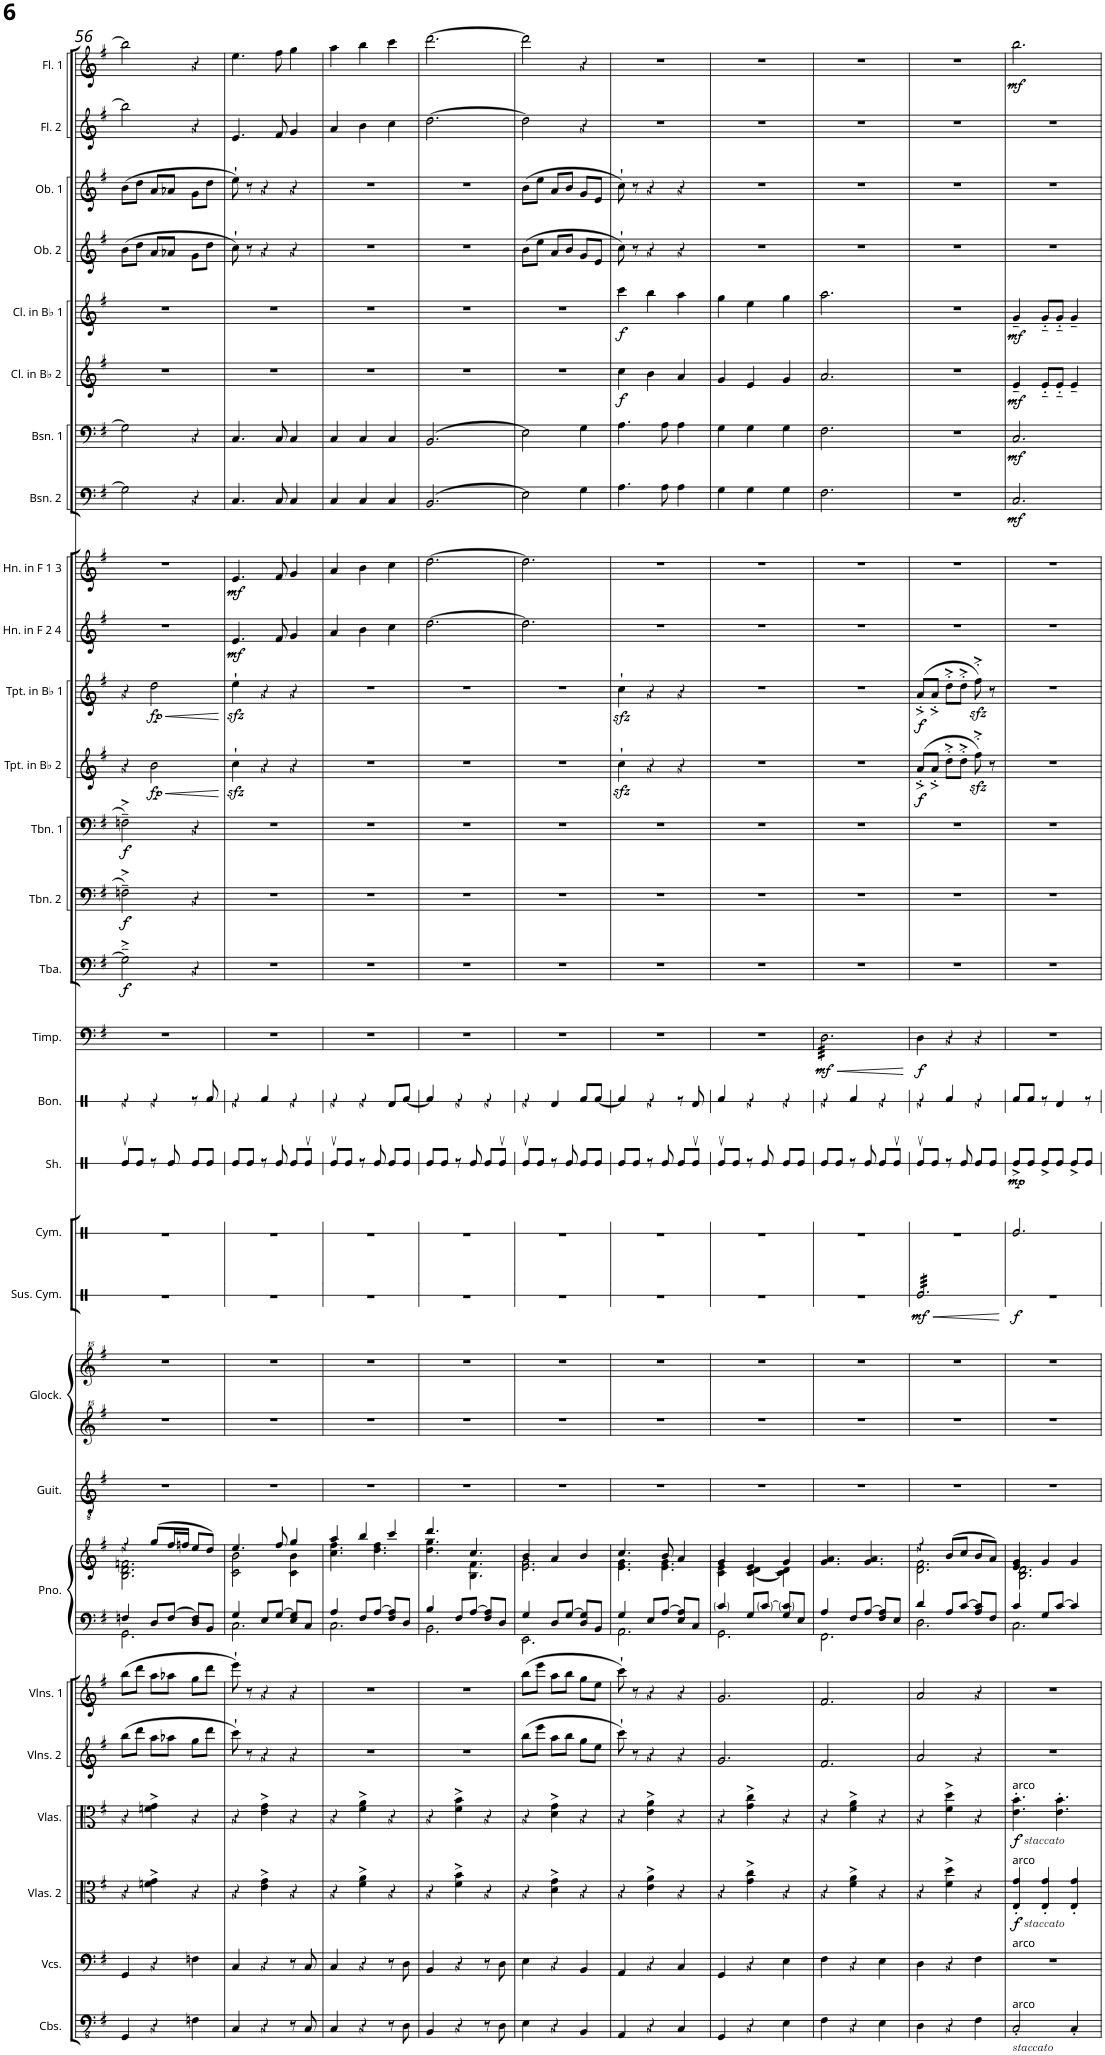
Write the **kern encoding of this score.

**kern	**kern	**kern	**dynam	**kern	**dynam	**kern	**kern	**kern	**kern	**kern	**kern	**kern	**kern	**dynam	**kern	**kern	**dynam	**kern	**kern	**dynam	**kern	**dynam	**kern	**dynam	**kern	**dynam	**kern	**dynam	**kern	**dynam	**kern	**dynam	**kern	**dynam	**kern	**dynam	**kern	**dynam	**kern	**dynam	**kern	**dynam	**kern	**kern	**kern	**kern	**dynam
*part29	*part28	*part27	*part27	*part26	*part26	*part25	*part24	*part23	*part23	*part22	*part21	*part21	*part20	*part20	*part19	*part18	*part18	*part17	*part16	*part16	*part15	*part15	*part14	*part14	*part13	*part13	*part12	*part12	*part11	*part11	*part10	*part10	*part9	*part9	*part8	*part8	*part7	*part7	*part6	*part6	*part5	*part5	*part4	*part3	*part2	*part1	*part1
*staff31	*staff30	*staff29	*staff29	*staff28	*staff28	*staff27	*staff26	*staff25	*staff24	*staff23	*staff22	*staff21	*staff20	*staff20	*staff19	*staff18	*staff18	*staff17	*staff16	*staff16	*staff15	*staff15	*staff14	*staff14	*staff13	*staff13	*staff12	*staff12	*staff11	*staff11	*staff10	*staff10	*staff9	*staff9	*staff8	*staff8	*staff7	*staff7	*staff6	*staff6	*staff5	*staff5	*staff4	*staff3	*staff2	*staff1	*staff1
*I"Contrabasses	*I"Violoncellos	*I"Violas 2	*	*I"Violas	*	*I"Violins 2	*I"Violins 1	*I"Piano	*	*I"Classical Guitar	*I"Glockenspiel	*	*I"Suspended Cymbal	*	*I"Cymbals	*I"Shaker	*	*I"Bongos	*I"Timpani	*	*I"Tuba	*	*I"Trombone 2	*	*I"Trombone 1	*	*I"Trumpet in Bb 2	*	*I"Trumpet in Bb 1	*	*I"Horn in F 2 &amp; 4	*	*I"Horn in F 1 &amp; 3	*	*I"Bassoon 2	*	*I"Bassoon 1	*	*I"Clarinet in Bb 2	*	*I"Clarinet in Bb 1	*	*I"Oboe 2	*I"Oboe 1	*I"Flute 2	*I"Flute 1	*
*I'Cbs.	*I'Vcs.	*I'Vlas. 2	*	*I'Vlas.	*	*I'Vlns. 2	*I'Vlns. 1	*I'Pno.	*	*I'Guit.	*I'Glock.	*	*I'Sus. Cym.	*	*I'Cym.	*I'Sh.	*	*I'Bon.	*I'Timp.	*	*I'Tba.	*	*I'Tbn. 2	*	*I'Tbn. 1	*	*I'Tpt. in Bb 2	*	*I'Tpt. in Bb 1	*	*I'Hn. in F 2 4	*	*I'Hn. in F 1 3	*	*I'Bsn. 2	*	*I'Bsn. 1	*	*I'Cl. in Bb 2	*	*I'Cl. in Bb 1	*	*I'Ob. 2	*I'Ob. 1	*I'Fl. 2	*I'Fl. 1	*
!!LO:PB:g=z
*clefFv4	*clefF4	*clefC3	*	*clefC3	*	*clefG2	*clefG2	*clefF4	*clefG2	*clefGv2	*clefG^^2	*clefG^^2	*clefX	*	*clefX	*clefX	*	*clefX	*clefF4	*	*clefF4	*	*clefF4	*	*clefF4	*	*clefG2	*	*clefG2	*	*clefG2	*	*clefG2	*	*clefF4	*	*clefF4	*	*clefG2	*	*clefG2	*	*clefG2	*clefG2	*clefG2	*clefG2	*
*	*	*	*	*	*	*	*	*	*	*	*	*	*	*	*	*	*	*	*	*	*	*	*	*	*	*	*Trd1c2	*	*Trd1c2	*	*Trd4c7	*	*Trd4c7	*	*	*	*	*	*Trd1c2	*	*Trd1c2	*	*	*	*	*	*
*k[f#]	*k[f#]	*k[f#]	*	*k[f#]	*	*k[f#]	*k[f#]	*k[f#]	*k[f#]	*k[f#]	*k[f#]	*k[f#]	*k[]	*	*k[]	*k[]	*	*k[]	*k[f#]	*	*k[f#]	*	*k[f#]	*	*k[f#]	*	*k[f#]	*	*k[f#]	*	*k[f#]	*	*k[f#]	*	*k[f#]	*	*k[f#]	*	*k[f#]	*	*k[f#]	*	*k[f#]	*k[f#]	*k[f#]	*k[f#]	*
*M3/4	*M3/4	*M3/4	*	*M3/4	*	*M3/4	*M3/4	*M3/4	*M3/4	*M3/4	*M3/4	*M3/4	*M3/4	*	*M3/4	*M3/4	*	*M3/4	*M3/4	*	*M3/4	*	*M3/4	*	*M3/4	*	*M3/4	*	*M3/4	*	*M3/4	*	*M3/4	*	*M3/4	*	*M3/4	*	*M3/4	*	*M3/4	*	*M3/4	*M3/4	*M3/4	*M3/4	*
=56	=56	=56	=56	=56	=56	=56	=56	=56	=56	=56	=56	=56	=56	=56	=56	=56	=56	=56	=56	=56	=56	=56	=56	=56	=56	=56	=56	=56	=56	=56	=56	=56	=56	=56	=56	=56	=56	=56	=56	=56	=56	=56	=56	=56	=56	=56	=56
*	*	*	*	*	*	*	*	*^	*^	*	*	*	*	*	*	*	*	*	*	*	*	*	*	*	*	*	*	*	*	*	*	*	*	*	*	*	*	*	*	*	*	*	*	*	*	*	*
!	!	!	!	!	!	!	!	!	!	!	!	!	!	!	!	!	!	!	!	!	!	!	!	!LO:DY:b	!	!LO:DY:b	!	!LO:DY:b	!	!	!	!	!	!	!	!	!	!	!	!	!	!	!	!	!	!	!	!	!
4GGG/	4GG/	4r	.	4r	.	(8bb\L	(8bb\L	4Fn/	2.GG\	4r	2.B\ 2.d\ 2.fn\	2.r	2.r	2.r	2.r	.	2.r	8Rev/L	.	4r	2.r	.	2G~^\]	f	2Fn~^\	f	2Fn~^\	f	4r	.	4r	.	2.r	.	2.r	.	2G\]	.	2G\]	.	2.r	.	2.r	.	(8b\L	(8b\L	2bb\]	2bb\]	.
.	.	.	.	.	.	8ddd\J	8ddd\J	.	.	.	.	.	.	.	.	.	.	8Re/J	.	.	.	.	.	.	.	.	.	.	.	.	.	.	.	.	.	.	.	.	.	.	.	.	.	.	8dd\J	8dd\J	.	.	.
!	!	!	!	!	!	!	!	!	!	!	!	!	!	!	!	!	!	!	!	!	!	!	!	!	!	!	!	!	!	!LO:DY:b	!	!LO:DY:b	!	!	!	!	!	!	!	!	!	!	!	!	!	!	!	!	!
4r	4r	4fn\^ 4g\^	.	4fn\^ 4g\^	.	8aa\L	8aa\L	8D/L	.	(8gg/L	.	.	.	.	.	.	.	8r	.	4r	.	.	.	.	.	.	.	.	2b\	fp	2dd\	fp	.	.	.	.	.	.	.	.	.	.	.	.	8a/L	8a/L	.	.	.
.	.	.	.	.	.	8aa-X\J	8aa-X\J	[8F/J	.	16ff#/L	.	.	.	.	.	.	.	8Re/	.	.	.	.	.	.	.	.	.	.	.	.	.	.	.	.	.	.	.	.	.	.	.	.	.	.	8a-X/J	8a-X/J	.	.	.
.	.	.	.	.	.	.	.	.	.	16ffn/JJ	.	.	.	.	.	.	.	.	.	.	.	.	.	.	.	.	.	.	.	.	.	.	.	.	.	.	.	.	.	.	.	.	.	.	.	.	.	.	.
4FFn\	4Fn\	4r	.	4r	.	8gg\L	8gg\L	8D/ 8F/]L	.	8ee/L	.	.	.	.	.	.	.	8Re/L	.	8r	.	.	4r	.	4r	.	4r	.	.	.	.	.	.	.	.	.	4r	.	4r	.	.	.	.	.	8g\L	8g\L	4r	4r	.
.	.	.	.	.	.	8ddd\J	8ddd\J	8BB/J	.	8dd/J)	.	.	.	.	.	.	.	8Re/J	.	8Rf/	.	.	.	.	.	.	.	.	.	.	.	.	.	.	.	.	.	.	.	.	.	.	.	.	8dd\J	8dd\J	.	.	.
=57	=57	=57	=57	=57	=57	=57	=57	=57	=57	=57	=57	=57	=57	=57	=57	=57	=57	=57	=57	=57	=57	=57	=57	=57	=57	=57	=57	=57	=57	=57	=57	=57	=57	=57	=57	=57	=57	=57	=57	=57	=57	=57	=57	=57	=57	=57	=57	=57	=57
!	!	!	!	!	!	!	!	!	!	!	!	!	!	!	!	!	!	!	!	!	!	!	!	!	!	!	!	!	!	!	!	!	!	!LO:DY:b	!	!LO:DY:b	!	!	!	!	!	!	!	!	!	!	!	!	!
4CC/	4C/	4r	.	4r	.	8ccc`\)	8eee`\)	4G/	2.C\	4.ee/	2c\ 2b\	2.r	2.r	2.r	2.r	.	2.r	8Re/L	.	4r	2.r	.	2.r	.	2.r	.	2.r	.	4cczz<`\	.	4eezz<`\	.	4.e/	mf	4.e/	mf	4.C/	.	4.C/	.	2.r	.	2.r	.	8cc`\)	8ee`\)	4.e/	4.ee\	.
.	.	.	.	.	.	8r	8r	.	.	.	.	.	.	.	.	.	.	8Re/J	.	.	.	.	.	.	.	.	.	.	.	.	.	.	.	.	.	.	.	.	.	.	.	.	.	.	8r	8r	.	.	.
4r	4r	4e\^ 4g\^	.	4e\^ 4g\^	.	4r	4r	8E/L	.	.	.	.	.	.	.	.	.	8r	.	4Rf/	.	.	.	.	.	.	.	.	4r	.	4r	.	.	.	.	.	.	.	.	.	.	.	.	.	4r	4r	.	.	.
.	.	.	.	.	.	.	.	[8G/J	.	8ff#/	.	.	.	.	.	.	.	8Re/	.	.	.	.	.	.	.	.	.	.	.	.	.	.	8f#/	.	8f#/	.	8C/	.	8C/	.	.	.	.	.	.	.	8f#/	8ff#\	.
8r	8r	4r	.	4r	.	4r	4r	8E/ 8G/]L	.	4gg/	4c\ 4b\	.	.	.	.	.	.	8Re/L	.	4r	.	.	.	.	.	.	.	.	4r	.	4r	.	4g/	.	4g/	.	4C/	.	4C/	.	.	.	.	.	4r	4r	4g/	4gg\	.
8CC/	8C/	.	.	.	.	.	.	8C/J	.	.	.	.	.	.	.	.	.	8Rev/J	.	.	.	.	.	.	.	.	.	.	.	.	.	.	.	.	.	.	.	.	.	.	.	.	.	.	.	.	.	.	.
=58	=58	=58	=58	=58	=58	=58	=58	=58	=58	=58	=58	=58	=58	=58	=58	=58	=58	=58	=58	=58	=58	=58	=58	=58	=58	=58	=58	=58	=58	=58	=58	=58	=58	=58	=58	=58	=58	=58	=58	=58	=58	=58	=58	=58	=58	=58	=58	=58	=58
4CC/	4C/	4r	.	4r	.	2.r	2.r	4A/	2.C\	4aa/	4.cc\ 4.ff#\	2.r	2.r	2.r	2.r	.	2.r	8Rev/L	.	4r	2.r	.	2.r	.	2.r	.	2.r	.	2.r	.	2.r	.	4a/	.	4a/	.	4C/	.	4C/	.	2.r	.	2.r	.	2.r	2.r	4a/	4aa\	.
.	.	.	.	.	.	.	.	.	.	.	.	.	.	.	.	.	.	8Re/J	.	.	.	.	.	.	.	.	.	.	.	.	.	.	.	.	.	.	.	.	.	.	.	.	.	.	.	.	.	.	.
4r	4r	4f#\^ 4a\^	.	4f#\^ 4a\^	.	.	.	8F#/L	.	4bb/	.	.	.	.	.	.	.	8r	.	4r	.	.	.	.	.	.	.	.	.	.	.	.	4b\	.	4b\	.	4C/	.	4C/	.	.	.	.	.	.	.	4b\	4bb\	.
.	.	.	.	.	.	.	.	[8A/J	.	.	4.dd\ 4.ff#\	.	.	.	.	.	.	8Re/	.	.	.	.	.	.	.	.	.	.	.	.	.	.	.	.	.	.	.	.	.	.	.	.	.	.	.	.	.	.	.
8r	8r	4r	.	4r	.	.	.	8F#/ 8A/]L	.	4ccc/	.	.	.	.	.	.	.	8Re/L	.	8Rd/L	.	.	.	.	.	.	.	.	.	.	.	.	4cc\	.	4cc\	.	4C/	.	4C/	.	.	.	.	.	.	.	4cc\	4ccc\	.
8DD\	8D\	.	.	.	.	.	.	8D/J	.	.	.	.	.	.	.	.	.	8Re/J	.	[8Rf/J	.	.	.	.	.	.	.	.	.	.	.	.	.	.	.	.	.	.	.	.	.	.	.	.	.	.	.	.	.
=59	=59	=59	=59	=59	=59	=59	=59	=59	=59	=59	=59	=59	=59	=59	=59	=59	=59	=59	=59	=59	=59	=59	=59	=59	=59	=59	=59	=59	=59	=59	=59	=59	=59	=59	=59	=59	=59	=59	=59	=59	=59	=59	=59	=59	=59	=59	=59	=59	=59
4BBB/	4BB/	4r	.	4r	.	2.r	2.r	4B/	2.BB\	4.ddd/	4.dd\ 4.gg\	2.r	2.r	2.r	2.r	.	2.r	8Re/L	.	4Rf/]	2.r	.	2.r	.	2.r	.	2.r	.	2.r	.	2.r	.	[2.dd\	.	[2.dd\	.	(2.BB/	.	(2.BB/	.	2.r	.	2.r	.	2.r	2.r	[2.dd\	[2.ddd\	.
.	.	.	.	.	.	.	.	.	.	.	.	.	.	.	.	.	.	8Re/J	.	.	.	.	.	.	.	.	.	.	.	.	.	.	.	.	.	.	.	.	.	.	.	.	.	.	.	.	.	.	.
4r	4r	4f#\^ 4b\^	.	4f#\^ 4b\^	.	.	.	8F#/L	.	.	.	.	.	.	.	.	.	8r	.	4r	.	.	.	.	.	.	.	.	.	.	.	.	.	.	.	.	.	.	.	.	.	.	.	.	.	.	.	.	.
.	.	.	.	.	.	.	.	[8A/J	.	4.cc/	4.B\ 4.f#\	.	.	.	.	.	.	8Re/	.	.	.	.	.	.	.	.	.	.	.	.	.	.	.	.	.	.	.	.	.	.	.	.	.	.	.	.	.	.	.
8r	8r	4r	.	4r	.	.	.	8F#/ 8A/]L	.	.	.	.	.	.	.	.	.	8Re/L	.	4r	.	.	.	.	.	.	.	.	.	.	.	.	.	.	.	.	.	.	.	.	.	.	.	.	.	.	.	.	.
8DD\	8D\	.	.	.	.	.	.	8D/J	.	.	.	.	.	.	.	.	.	8Rev/J	.	.	.	.	.	.	.	.	.	.	.	.	.	.	.	.	.	.	.	.	.	.	.	.	.	.	.	.	.	.	.
=60	=60	=60	=60	=60	=60	=60	=60	=60	=60	=60	=60	=60	=60	=60	=60	=60	=60	=60	=60	=60	=60	=60	=60	=60	=60	=60	=60	=60	=60	=60	=60	=60	=60	=60	=60	=60	=60	=60	=60	=60	=60	=60	=60	=60	=60	=60	=60	=60	=60
4EE\	4E\	4r	.	4r	.	(8bb\L	(8bb\L	4G/	2.EE\	4b/	2.e\ 2.g\	2.r	2.r	2.r	2.r	.	2.r	8Rev/L	.	4r	2.r	.	2.r	.	2.r	.	2.r	.	2.r	.	2.r	.	2.dd\]	.	2.dd\]	.	2E\)	.	2E\)	.	2.r	.	2.r	.	(8b\L	(8b\L	2dd\]	2ddd\]	.
.	.	.	.	.	.	8eee\J	8eee\J	.	.	.	.	.	.	.	.	.	.	8Re/J	.	.	.	.	.	.	.	.	.	.	.	.	.	.	.	.	.	.	.	.	.	.	.	.	.	.	8ee\J	8ee\J	.	.	.
4r	4r	4d\^ 4g\^	.	4d\^ 4g\^	.	8aa\L	8aa\L	8D/L	.	4a/	.	.	.	.	.	.	.	8r	.	4Rd/	.	.	.	.	.	.	.	.	.	.	.	.	.	.	.	.	.	.	.	.	.	.	.	.	8a/L	8a/L	.	.	.
.	.	.	.	.	.	8bb\J	8bb\J	[8G/J	.	.	.	.	.	.	.	.	.	8Re/	.	.	.	.	.	.	.	.	.	.	.	.	.	.	.	.	.	.	.	.	.	.	.	.	.	.	8b/J	8b/J	.	.	.
4BBB/	4BB/	4r	.	4r	.	8gg\L	8gg\L	8D/ 8G/]L	.	4b/	.	.	.	.	.	.	.	8Re/L	.	8Rf/L	.	.	.	.	.	.	.	.	.	.	.	.	.	.	.	.	4G\	.	4G\	.	.	.	.	.	8g/L	8g/L	4r	4r	.
.	.	.	.	.	.	8ee\J	8ee\J	8BB/J	.	.	.	.	.	.	.	.	.	8Re/J	.	[8Rf/J	.	.	.	.	.	.	.	.	.	.	.	.	.	.	.	.	.	.	.	.	.	.	.	.	8e/J	8e/J	.	.	.
=61	=61	=61	=61	=61	=61	=61	=61	=61	=61	=61	=61	=61	=61	=61	=61	=61	=61	=61	=61	=61	=61	=61	=61	=61	=61	=61	=61	=61	=61	=61	=61	=61	=61	=61	=61	=61	=61	=61	=61	=61	=61	=61	=61	=61	=61	=61	=61	=61	=61
!	!	!	!	!	!	!	!	!	!	!	!	!	!	!	!	!	!	!	!	!	!	!	!	!	!	!	!	!	!	!	!	!	!	!	!	!	!	!	!	!	!	!LO:DY:b	!	!LO:DY:b	!	!	!	!	!
4AAA/	4AA/	4r	.	4r	.	8ccc`\)	8ccc`\)	4G/	2.AA\	4.cc/	4.e\ 4.g\	2.r	2.r	2.r	2.r	.	2.r	8Re/L	.	4Rf/]	2.r	.	2.r	.	2.r	.	2.r	.	4cczz<`\	.	4cczz<`\	.	2.r	.	2.r	.	4.A\	.	4.A\	.	4cc\	f	4ccc\	f	8cc`\)	8cc`\)	2.r	2.r	.
.	.	.	.	.	.	8r	8r	.	.	.	.	.	.	.	.	.	.	8Re/J	.	.	.	.	.	.	.	.	.	.	.	.	.	.	.	.	.	.	.	.	.	.	.	.	.	.	8r	8r	.	.	.
4r	4r	4e\^ 4a\^	.	4e\^ 4a\^	.	4r	4r	8E/L	.	.	.	.	.	.	.	.	.	8r	.	4r	.	.	.	.	.	.	.	.	4r	.	4r	.	.	.	.	.	.	.	.	.	4b\	.	4bb\	.	4r	4r	.	.	.
.	.	.	.	.	.	.	.	[8A/J	.	8b/	4.e\ 4.g\	.	.	.	.	.	.	8Re/	.	.	.	.	.	.	.	.	.	.	.	.	.	.	.	.	.	.	8A\	.	8A\	.	.	.	.	.	.	.	.	.	.
4CC/	4C/	4r	.	4r	.	4r	4r	8E/ 8A/]L	.	4a/	.	.	.	.	.	.	.	8Re/L	.	8r	.	.	.	.	.	.	.	.	4r	.	4r	.	.	.	.	.	4A\	.	4A\	.	4a/	.	4aa\	.	4r	4r	.	.	.
.	.	.	.	.	.	.	.	8C/J	.	.	.	.	.	.	.	.	.	8Rev/J	.	8Rd/	.	.	.	.	.	.	.	.	.	.	.	.	.	.	.	.	.	.	.	.	.	.	.	.	.	.	.	.	.
=62	=62	=62	=62	=62	=62	=62	=62	=62	=62	=62	=62	=62	=62	=62	=62	=62	=62	=62	=62	=62	=62	=62	=62	=62	=62	=62	=62	=62	=62	=62	=62	=62	=62	=62	=62	=62	=62	=62	=62	=62	=62	=62	=62	=62	=62	=62	=62	=62	=62
4GGG/	4GG/	4r	.	4r	.	2.g/	2.g/	4c/	2.GG\	4g/	4c\ 4e\	2.r	2.r	2.r	2.r	.	2.r	8Rev/L	.	4Rf/	2.r	.	2.r	.	2.r	.	2.r	.	2.r	.	2.r	.	2.r	.	2.r	.	4G\	.	4G\	.	4g/	.	4gg\	.	2.r	2.r	2.r	2.r	.
.	.	.	.	.	.	.	.	.	.	.	.	.	.	.	.	.	.	8Re/J	.	.	.	.	.	.	.	.	.	.	.	.	.	.	.	.	.	.	.	.	.	.	.	.	.	.	.	.	.	.	.
4r	4r	4g\^ 4cc\^	.	4g\^ 4cc\^	.	.	.	8G/L	.	4e/	[4c\ 4d\	.	.	.	.	.	.	8r	.	4r	.	.	.	.	.	.	.	.	.	.	.	.	.	.	.	.	4G\	.	4G\	.	4e/	.	4ee\	.	.	.	.	.	.
.	.	.	.	.	.	.	.	[8c/J	.	.	.	.	.	.	.	.	.	8Re/	.	.	.	.	.	.	.	.	.	.	.	.	.	.	.	.	.	.	.	.	.	.	.	.	.	.	.	.	.	.	.
4EE\	4E\	4r	.	4r	.	.	.	8G/ 8c/]L	.	4g/	4c\] 4d\	.	.	.	.	.	.	8Re/L	.	4r	.	.	.	.	.	.	.	.	.	.	.	.	.	.	.	.	4G\	.	4G\	.	4g/	.	4gg\	.	.	.	.	.	.
.	.	.	.	.	.	.	.	8E/J	.	.	.	.	.	.	.	.	.	8Re/J	.	.	.	.	.	.	.	.	.	.	.	.	.	.	.	.	.	.	.	.	.	.	.	.	.	.	.	.	.	.	.
*	*	*	*	*	*	*	*	*	*	*v	*v	*	*	*	*	*	*	*	*	*	*	*	*	*	*	*	*	*	*	*	*	*	*	*	*	*	*	*	*	*	*	*	*	*	*	*	*	*	*
=63	=63	=63	=63	=63	=63	=63	=63	=63	=63	=63	=63	=63	=63	=63	=63	=63	=63	=63	=63	=63	=63	=63	=63	=63	=63	=63	=63	=63	=63	=63	=63	=63	=63	=63	=63	=63	=63	=63	=63	=63	=63	=63	=63	=63	=63	=63	=63	=63
!	!	!	!	!	!	!	!	!	!	!	!	!	!	!	!	!	!	!	!	!	!LO:DY:b	!	!	!	!	!	!	!	!	!	!	!	!	!	!	!	!	!	!	!	!	!	!	!	!	!	!	!
*	*	*	*	*	*	*	*	*	*	*	*	*	*	*	*	*	*	*	*	*tremolo	*	*	*	*	*	*	*	*	*	*	*	*	*	*	*	*	*	*	*	*	*	*	*	*	*	*	*	*
4FF#\	4F#\	4r	.	4r	.	2.f#/	2.f#/	4A/	2.FF#\	4.g/ 4.a/	2.r	2.r	2.r	2.r	.	2.r	8Re/L	.	4r	32D\LLL	mf	2.r	.	2.r	.	2.r	.	2.r	.	2.r	.	2.r	.	2.r	.	2.F#\	.	2.F#\	.	2.a/	.	2.aa\	.	2.r	2.r	2.r	2.r	.
.	.	.	.	.	.	.	.	.	.	.	.	.	.	.	.	.	.	.	.	32D\	.	.	.	.	.	.	.	.	.	.	.	.	.	.	.	.	.	.	.	.	.	.	.	.	.	.	.	.
.	.	.	.	.	.	.	.	.	.	.	.	.	.	.	.	.	.	.	.	32D\	.	.	.	.	.	.	.	.	.	.	.	.	.	.	.	.	.	.	.	.	.	.	.	.	.	.	.	.
.	.	.	.	.	.	.	.	.	.	.	.	.	.	.	.	.	.	.	.	32D\	.	.	.	.	.	.	.	.	.	.	.	.	.	.	.	.	.	.	.	.	.	.	.	.	.	.	.	.
.	.	.	.	.	.	.	.	.	.	.	.	.	.	.	.	.	8Re/J	.	.	32D\	.	.	.	.	.	.	.	.	.	.	.	.	.	.	.	.	.	.	.	.	.	.	.	.	.	.	.	.
.	.	.	.	.	.	.	.	.	.	.	.	.	.	.	.	.	.	.	.	32D\	.	.	.	.	.	.	.	.	.	.	.	.	.	.	.	.	.	.	.	.	.	.	.	.	.	.	.	.
.	.	.	.	.	.	.	.	.	.	.	.	.	.	.	.	.	.	.	.	32D\	.	.	.	.	.	.	.	.	.	.	.	.	.	.	.	.	.	.	.	.	.	.	.	.	.	.	.	.
.	.	.	.	.	.	.	.	.	.	.	.	.	.	.	.	.	.	.	.	32D\	.	.	.	.	.	.	.	.	.	.	.	.	.	.	.	.	.	.	.	.	.	.	.	.	.	.	.	.
4r	4r	4f#\^ 4a\^	.	4f#\^ 4a\^	.	.	.	8F#/L	.	.	.	.	.	.	.	.	8r	.	4Rf/	32D\	.	.	.	.	.	.	.	.	.	.	.	.	.	.	.	.	.	.	.	.	.	.	.	.	.	.	.	.
.	.	.	.	.	.	.	.	.	.	.	.	.	.	.	.	.	.	.	.	32D\	.	.	.	.	.	.	.	.	.	.	.	.	.	.	.	.	.	.	.	.	.	.	.	.	.	.	.	.
.	.	.	.	.	.	.	.	.	.	.	.	.	.	.	.	.	.	.	.	32D\	.	.	.	.	.	.	.	.	.	.	.	.	.	.	.	.	.	.	.	.	.	.	.	.	.	.	.	.
.	.	.	.	.	.	.	.	.	.	.	.	.	.	.	.	.	.	.	.	32D\	.	.	.	.	.	.	.	.	.	.	.	.	.	.	.	.	.	.	.	.	.	.	.	.	.	.	.	.
.	.	.	.	.	.	.	.	[8A/J	.	4.g/ 4.a/	.	.	.	.	.	.	8Re/	.	.	32D\	.	.	.	.	.	.	.	.	.	.	.	.	.	.	.	.	.	.	.	.	.	.	.	.	.	.	.	.
.	.	.	.	.	.	.	.	.	.	.	.	.	.	.	.	.	.	.	.	32D\	.	.	.	.	.	.	.	.	.	.	.	.	.	.	.	.	.	.	.	.	.	.	.	.	.	.	.	.
.	.	.	.	.	.	.	.	.	.	.	.	.	.	.	.	.	.	.	.	32D\	.	.	.	.	.	.	.	.	.	.	.	.	.	.	.	.	.	.	.	.	.	.	.	.	.	.	.	.
.	.	.	.	.	.	.	.	.	.	.	.	.	.	.	.	.	.	.	.	32D\	.	.	.	.	.	.	.	.	.	.	.	.	.	.	.	.	.	.	.	.	.	.	.	.	.	.	.	.
4EE\	4E\	4r	.	4r	.	.	.	8F#/ 8A/]L	.	.	.	.	.	.	.	.	8Re/L	.	4r	32D\	.	.	.	.	.	.	.	.	.	.	.	.	.	.	.	.	.	.	.	.	.	.	.	.	.	.	.	.
.	.	.	.	.	.	.	.	.	.	.	.	.	.	.	.	.	.	.	.	32D\	.	.	.	.	.	.	.	.	.	.	.	.	.	.	.	.	.	.	.	.	.	.	.	.	.	.	.	.
.	.	.	.	.	.	.	.	.	.	.	.	.	.	.	.	.	.	.	.	32D\	.	.	.	.	.	.	.	.	.	.	.	.	.	.	.	.	.	.	.	.	.	.	.	.	.	.	.	.
.	.	.	.	.	.	.	.	.	.	.	.	.	.	.	.	.	.	.	.	32D\	.	.	.	.	.	.	.	.	.	.	.	.	.	.	.	.	.	.	.	.	.	.	.	.	.	.	.	.
.	.	.	.	.	.	.	.	8E/J	.	.	.	.	.	.	.	.	8Rev/J	.	.	32D\	.	.	.	.	.	.	.	.	.	.	.	.	.	.	.	.	.	.	.	.	.	.	.	.	.	.	.	.
.	.	.	.	.	.	.	.	.	.	.	.	.	.	.	.	.	.	.	.	32D\	.	.	.	.	.	.	.	.	.	.	.	.	.	.	.	.	.	.	.	.	.	.	.	.	.	.	.	.
.	.	.	.	.	.	.	.	.	.	.	.	.	.	.	.	.	.	.	.	32D\	.	.	.	.	.	.	.	.	.	.	.	.	.	.	.	.	.	.	.	.	.	.	.	.	.	.	.	.
.	.	.	.	.	.	.	.	.	.	.	.	.	.	.	.	.	.	.	.	32D\JJJ	.	.	.	.	.	.	.	.	.	.	.	.	.	.	.	.	.	.	.	.	.	.	.	.	.	.	.	.
*	*	*	*	*	*	*	*	*	*	*	*	*	*	*	*	*	*	*	*	*Xtremolo	*	*	*	*	*	*	*	*	*	*	*	*	*	*	*	*	*	*	*	*	*	*	*	*	*	*	*	*
=64	=64	=64	=64	=64	=64	=64	=64	=64	=64	=64	=64	=64	=64	=64	=64	=64	=64	=64	=64	=64	=64	=64	=64	=64	=64	=64	=64	=64	=64	=64	=64	=64	=64	=64	=64	=64	=64	=64	=64	=64	=64	=64	=64	=64	=64	=64	=64	=64
*	*	*	*	*	*	*	*	*	*	*^	*	*	*	*	*	*	*	*	*	*	*	*	*	*	*	*	*	*	*	*	*	*	*	*	*	*	*	*	*	*	*	*	*	*	*	*	*	*
!	!	!	!	!	!	!	!	!	!	!	!	!	!	!	!	!LO:DY:b	!	!	!	!	!	!LO:DY:b	!	!	!	!	!	!	!	!LO:DY:b	!	!LO:DY:b	!	!	!	!	!	!	!	!	!	!	!	!	!	!	!	!	!
*	*	*	*	*	*	*	*	*	*	*	*	*	*	*	*tremolo	*	*	*	*	*	*	*	*	*	*	*	*	*	*	*	*	*	*	*	*	*	*	*	*	*	*	*	*	*	*	*	*	*	*
4DD\	4D\	4r	.	4r	.	2a/	2a/	4d/	2.D\	4r	2.d\ 2.f#\	2.r	2.r	2.r	32Re/LLL	mf	2.r	8Rev/L	.	4r	4D\	f	2.r	.	2.r	.	2.r	.	(8a^'/L	f	(8a^'/L	f	2.r	.	2.r	.	2.r	.	2.r	.	2.r	.	2.r	.	2.r	2.r	2.r	2.r	.
.	.	.	.	.	.	.	.	.	.	.	.	.	.	.	32Re/	.	.	.	.	.	.	.	.	.	.	.	.	.	.	.	.	.	.	.	.	.	.	.	.	.	.	.	.	.	.	.	.	.	.
.	.	.	.	.	.	.	.	.	.	.	.	.	.	.	32Re/	.	.	.	.	.	.	.	.	.	.	.	.	.	.	.	.	.	.	.	.	.	.	.	.	.	.	.	.	.	.	.	.	.	.
.	.	.	.	.	.	.	.	.	.	.	.	.	.	.	32Re/	.	.	.	.	.	.	.	.	.	.	.	.	.	.	.	.	.	.	.	.	.	.	.	.	.	.	.	.	.	.	.	.	.	.
.	.	.	.	.	.	.	.	.	.	.	.	.	.	.	32Re/	.	.	8Re/J	.	.	.	.	.	.	.	.	.	.	8a^'/J	.	8a^'/J	.	.	.	.	.	.	.	.	.	.	.	.	.	.	.	.	.	.
.	.	.	.	.	.	.	.	.	.	.	.	.	.	.	32Re/	.	.	.	.	.	.	.	.	.	.	.	.	.	.	.	.	.	.	.	.	.	.	.	.	.	.	.	.	.	.	.	.	.	.
.	.	.	.	.	.	.	.	.	.	.	.	.	.	.	32Re/	.	.	.	.	.	.	.	.	.	.	.	.	.	.	.	.	.	.	.	.	.	.	.	.	.	.	.	.	.	.	.	.	.	.
.	.	.	.	.	.	.	.	.	.	.	.	.	.	.	32Re/	.	.	.	.	.	.	.	.	.	.	.	.	.	.	.	.	.	.	.	.	.	.	.	.	.	.	.	.	.	.	.	.	.	.
4r	4r	4f#\^ 4dd\^	.	4f#\^ 4dd\^	.	.	.	8A/L	.	(8b/L	.	.	.	.	32Re/	.	.	8r	.	4Rf/	4r	.	.	.	.	.	.	.	8dd^'\L	.	8dd^'\L	.	.	.	.	.	.	.	.	.	.	.	.	.	.	.	.	.	.
.	.	.	.	.	.	.	.	.	.	.	.	.	.	.	32Re/	.	.	.	.	.	.	.	.	.	.	.	.	.	.	.	.	.	.	.	.	.	.	.	.	.	.	.	.	.	.	.	.	.	.
.	.	.	.	.	.	.	.	.	.	.	.	.	.	.	32Re/	.	.	.	.	.	.	.	.	.	.	.	.	.	.	.	.	.	.	.	.	.	.	.	.	.	.	.	.	.	.	.	.	.	.
.	.	.	.	.	.	.	.	.	.	.	.	.	.	.	32Re/	.	.	.	.	.	.	.	.	.	.	.	.	.	.	.	.	.	.	.	.	.	.	.	.	.	.	.	.	.	.	.	.	.	.
.	.	.	.	.	.	.	.	[8c/J	.	8cc/J	.	.	.	.	32Re/	.	.	8Re/	.	.	.	.	.	.	.	.	.	.	8dd^'\J	.	8dd^'\J	.	.	.	.	.	.	.	.	.	.	.	.	.	.	.	.	.	.
.	.	.	.	.	.	.	.	.	.	.	.	.	.	.	32Re/	.	.	.	.	.	.	.	.	.	.	.	.	.	.	.	.	.	.	.	.	.	.	.	.	.	.	.	.	.	.	.	.	.	.
.	.	.	.	.	.	.	.	.	.	.	.	.	.	.	32Re/	.	.	.	.	.	.	.	.	.	.	.	.	.	.	.	.	.	.	.	.	.	.	.	.	.	.	.	.	.	.	.	.	.	.
.	.	.	.	.	.	.	.	.	.	.	.	.	.	.	32Re/	.	.	.	.	.	.	.	.	.	.	.	.	.	.	.	.	.	.	.	.	.	.	.	.	.	.	.	.	.	.	.	.	.	.
4FF#\	4F#\	4r	.	4r	.	4r	4r	8A/ 8c/]L	.	8b/L	.	.	.	.	32Re/	.	.	8Re/L	.	4r	4r	.	.	.	.	.	.	.	8ff#zz<^'\)	.	8ff#zz<^'\)	.	.	.	.	.	.	.	.	.	.	.	.	.	.	.	.	.	.
.	.	.	.	.	.	.	.	.	.	.	.	.	.	.	32Re/	.	.	.	.	.	.	.	.	.	.	.	.	.	.	.	.	.	.	.	.	.	.	.	.	.	.	.	.	.	.	.	.	.	.
.	.	.	.	.	.	.	.	.	.	.	.	.	.	.	32Re/	.	.	.	.	.	.	.	.	.	.	.	.	.	.	.	.	.	.	.	.	.	.	.	.	.	.	.	.	.	.	.	.	.	.
.	.	.	.	.	.	.	.	.	.	.	.	.	.	.	32Re/	.	.	.	.	.	.	.	.	.	.	.	.	.	.	.	.	.	.	.	.	.	.	.	.	.	.	.	.	.	.	.	.	.	.
.	.	.	.	.	.	.	.	8F#/J	.	8a/J)	.	.	.	.	32Re/	.	.	8Re/J	.	.	.	.	.	.	.	.	.	.	8r	.	8r	.	.	.	.	.	.	.	.	.	.	.	.	.	.	.	.	.	.
.	.	.	.	.	.	.	.	.	.	.	.	.	.	.	32Re/	.	.	.	.	.	.	.	.	.	.	.	.	.	.	.	.	.	.	.	.	.	.	.	.	.	.	.	.	.	.	.	.	.	.
.	.	.	.	.	.	.	.	.	.	.	.	.	.	.	32Re/	.	.	.	.	.	.	.	.	.	.	.	.	.	.	.	.	.	.	.	.	.	.	.	.	.	.	.	.	.	.	.	.	.	.
.	.	.	.	.	.	.	.	.	.	.	.	.	.	.	32Re/JJJ	.	.	.	.	.	.	.	.	.	.	.	.	.	.	.	.	.	.	.	.	.	.	.	.	.	.	.	.	.	.	.	.	.	.
*	*	*	*	*	*	*	*	*	*	*	*	*	*	*	*Xtremolo	*	*	*	*	*	*	*	*	*	*	*	*	*	*	*	*	*	*	*	*	*	*	*	*	*	*	*	*	*	*	*	*	*	*
=65	=65	=65	=65	=65	=65	=65	=65	=65	=65	=65	=65	=65	=65	=65	=65	=65	=65	=65	=65	=65	=65	=65	=65	=65	=65	=65	=65	=65	=65	=65	=65	=65	=65	=65	=65	=65	=65	=65	=65	=65	=65	=65	=65	=65	=65	=65	=65	=65	=65
!	!	!	!	!LO:TX:a:t=arco	!	!	!	!	!	!	!	!	!	!	!	!	!	!	!	!	!	!	!	!	!	!	!	!	!	!	!	!	!	!	!	!	!	!	!	!	!	!	!	!	!	!	!	!	!
!	!	!	!	!LO:TX:b:i:t=staccato	!	!	!	!	!	!	!	!	!	!	!	!	!	!	!	!	!	!	!	!	!	!	!	!	!	!	!	!	!	!	!	!	!	!	!	!	!	!	!	!	!	!	!	!	!
!	!	!LO:TX:a:t=arco	!	!	!	!	!	!	!	!	!	!	!	!	!	!	!	!	!	!	!	!	!	!	!	!	!	!	!	!	!	!	!	!	!	!	!	!	!	!	!	!	!	!	!	!	!	!	!
!	!	!LO:TX:b:i:t=staccato	!	!	!	!	!	!	!	!	!	!	!	!	!	!	!	!	!	!	!	!	!	!	!	!	!	!	!	!	!	!	!	!	!	!	!	!	!	!	!	!	!	!	!	!	!	!	!
!	!LO:TX:a:t=arco	!	!	!	!	!	!	!	!	!	!	!	!	!	!	!	!	!	!	!	!	!	!	!	!	!	!	!	!	!	!	!	!	!	!	!	!	!	!	!	!	!	!	!	!	!	!	!	!
!LO:TX:a:t=arco	!	!	!	!	!	!	!	!	!	!	!	!	!	!	!	!	!	!	!	!	!	!	!	!	!	!	!	!	!	!	!	!	!	!	!	!	!	!	!	!	!	!	!	!	!	!	!	!	!
!LO:TX:b:i:t=staccato	!	!	!	!	!	!	!	!	!	!	!	!	!	!	!	!	!	!	!	!	!	!	!	!	!	!	!	!	!	!	!	!	!	!	!	!	!	!	!	!	!	!	!	!	!	!	!	!	!
!	!	!	!LO:DY:b	!	!LO:DY:b	!	!	!	!	!	!	!	!	!	!	!LO:DY:b	!	!	!LO:DY:b	!	!	!	!	!	!	!	!	!	!	!	!	!	!	!	!	!	!	!LO:DY:b	!	!LO:DY:b	!	!LO:DY:b	!	!LO:DY:b	!	!	!	!	!LO:DY:b
2CC'/	2.r	4E/' 4g/'	f	4.e\' 4.b\'	f	2.r	2.r	4c/	2.C\	4e/ 4g/	2.B\ 2.d\	2.r	2.r	2.r	2.r	f	2.Re/	8Re^/L	mp	8Rf/L	2.r	.	2.r	.	2.r	.	2.r	.	2.r	.	2.r	.	2.r	.	2.r	.	2.C/	mf	2.C/	mf	4e~/	mf	4g~/	mf	2.r	2.r	2.r	2.bb\	mf
.	.	.	.	.	.	.	.	.	.	.	.	.	.	.	.	.	.	8Re/J	.	8Rf/J	.	.	.	.	.	.	.	.	.	.	.	.	.	.	.	.	.	.	.	.	.	.	.	.	.	.	.	.	.
.	.	4E/' 4g/'	.	.	.	.	.	8G/L	.	4g/	.	.	.	.	.	.	.	8Re^/L	.	8r	.	.	.	.	.	.	.	.	.	.	.	.	.	.	.	.	.	.	.	.	8e'~/L	.	8g'~/L	.	.	.	.	.	.
.	.	.	.	4.e\' 4.b\'	.	.	.	[8c/J	.	.	.	.	.	.	.	.	.	8Re/J	.	4Rd/	.	.	.	.	.	.	.	.	.	.	.	.	.	.	.	.	.	.	.	.	8e'~/J	.	8g'~/J	.	.	.	.	.	.
4CC'/	.	4E/' 4g/'	.	.	.	.	.	4c/]	.	4g/	.	.	.	.	.	.	.	8Re^/L	.	.	.	.	.	.	.	.	.	.	.	.	.	.	.	.	.	.	.	.	.	.	4e~/	.	4g~/	.	.	.	.	.	.
.	.	.	.	.	.	.	.	.	.	.	.	.	.	.	.	.	.	8Re/J	.	8r	.	.	.	.	.	.	.	.	.	.	.	.	.	.	.	.	.	.	.	.	.	.	.	.	.	.	.	.	.
*	*	*	*	*	*	*	*	*v	*v	*	*	*	*	*	*	*	*	*	*	*	*	*	*	*	*	*	*	*	*	*	*	*	*	*	*	*	*	*	*	*	*	*	*	*	*	*	*	*	*
*	*	*	*	*	*	*	*	*	*v	*v	*	*	*	*	*	*	*	*	*	*	*	*	*	*	*	*	*	*	*	*	*	*	*	*	*	*	*	*	*	*	*	*	*	*	*	*	*	*
=	=	=	=	=	=	=	=	=	=	=	=	=	=	=	=	=	=	=	=	=	=	=	=	=	=	=	=	=	=	=	=	=	=	=	=	=	=	=	=	=	=	=	=	=	=	=	=
*-	*-	*-	*-	*-	*-	*-	*-	*-	*-	*-	*-	*-	*-	*-	*-	*-	*-	*-	*-	*-	*-	*-	*-	*-	*-	*-	*-	*-	*-	*-	*-	*-	*-	*-	*-	*-	*-	*-	*-	*-	*-	*-	*-	*-	*-	*-	*-
